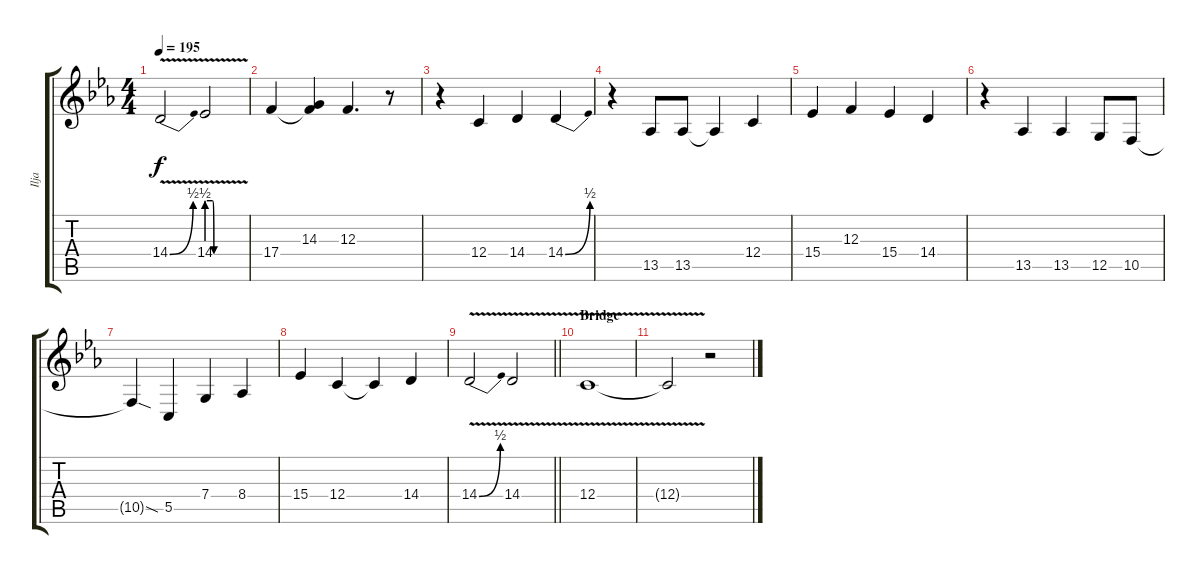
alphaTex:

\track ("Ilja" "Ilja") {instrument oboe}
\staff {score tabs}
\tuning (D4 A3 F3 C3 G2 C2) {hide}
\ts (4 4)
\tempo 195
\clef g2
\ks cminor
14.4{be (bend 0 0 60 2) v}.2{dy f} 14.4{be (custom 0 2 9 2 11 0 30 0 60 0) v}.2 |
17.4.4 (14.3 17.4{t}).4 12.3.4{d} r.8 |
r.4 12.4.4 14.4.4 14.4{be (bend 0 0 60 2)}.4 |
r.4 13.5.8 13.5.8 13.5{t}.4 12.4.4 |
15.4.4 12.3.4 15.4.4 14.4.4 |
r.4 13.5.4 13.5.4 12.5.8 10.5.8 |
10.5{sod t}.4 5.5.4 7.4.4 8.4.4 |
15.4.4 12.4.4 12.4{t}.4 14.4.4 |
\barLineRight lightlight
14.4{be (bend 0 0 60 2) v}.2 14.4{v}.2 |
\section ("" "Bridge")
12.4{v}.1 |
12.4{t}.2 r.2
